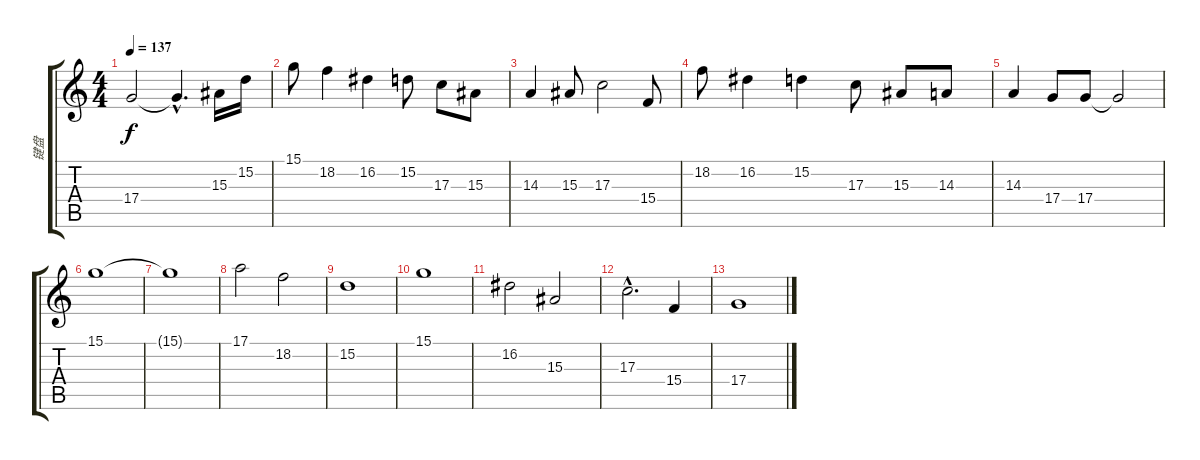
\track ("键盘" "键盘") {instrument violin}
\staff {score tabs}
\tuning (E4 B3 G3 D3 A2 E2) {hide}
\ts (4 4)
\tempo 137
\clef g2
\ks c
17.4.2{dy f} 17.4{hac t}.4{d} 15.3.16 15.2.16 |
15.1.8 18.2.4 16.2.4 15.2.8 17.3.8 15.3.8 |
14.3.4 15.3.8 17.3.2 15.4.8 |
18.2.8 16.2.4 15.2.4 17.3.8 15.3.8 14.3.8 |
14.3.4 17.4.8 17.4.8 17.4{t}.2 |
15.1.1 |
15.1{t}.1 |
17.1.2 18.2.2 |
15.2.1 |
15.1.1 |
16.2.2 15.3.2 |
17.3{hac}.2{d} 15.4.4 |
17.4.1
